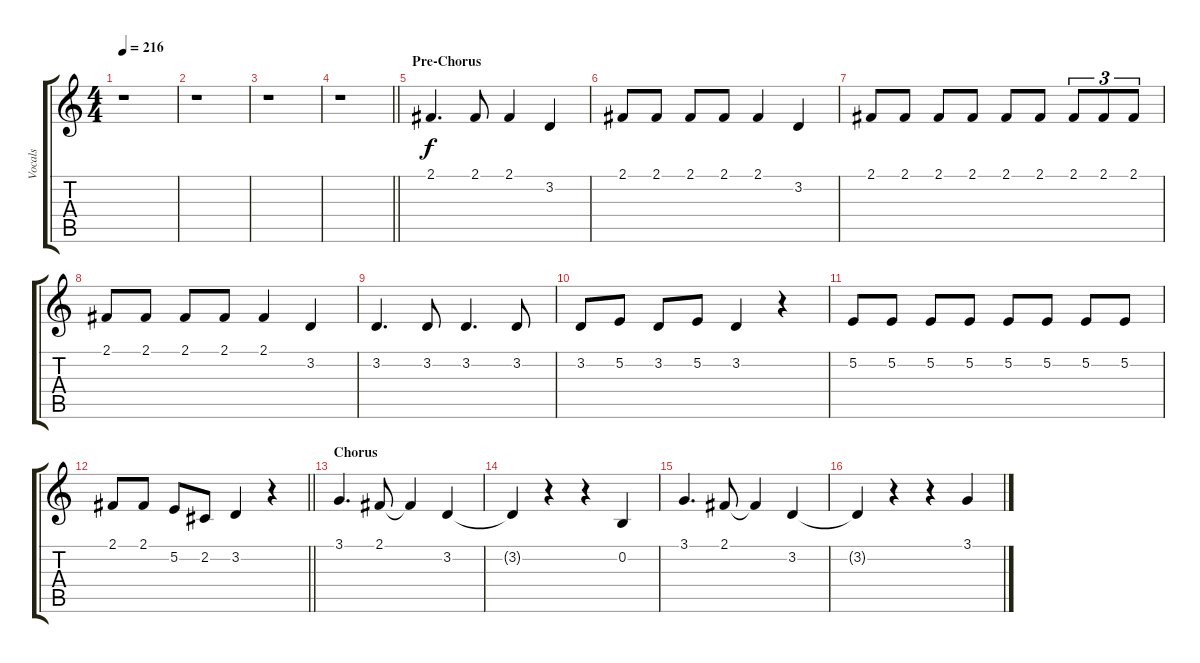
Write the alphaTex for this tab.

\track ("Vocals" "Vocals") {instrument altosax}
\staff {score tabs}
\tuning (E4 B3 G3 D3 A2 E2) {hide}
\ts (4 4)
\tempo 216
\clef g2
\ks c
r.1{dy f} |
r.1 |
r.1 |
\barLineRight lightlight
r.1 |
\section ("" "Pre-Chorus")
2.1.4{d} 2.1.8 2.1.4 3.2.4 |
2.1.8 2.1.8 2.1.8 2.1.8 2.1.4 3.2.4 |
2.1.8 2.1.8 2.1.8 2.1.8 2.1.8 2.1.8 2.1.8{tu (3 2)} 2.1.8{tu (3 2)} 2.1.8{tu (3 2)} |
2.1.8 2.1.8 2.1.8 2.1.8 2.1.4 3.2.4 |
3.2.4{d} 3.2.8 3.2.4{d} 3.2.8 |
3.2.8 5.2.8 3.2.8 5.2.8 3.2.4 r.4 |
5.2.8 5.2.8 5.2.8 5.2.8 5.2.8 5.2.8 5.2.8 5.2.8 |
\barLineRight lightlight
2.1.8 2.1.8 5.2.8 2.2.8 3.2.4 r.4 |
\section ("" "Chorus")
3.1.4{d} 2.1.8 2.1{t}.4 3.2.4 |
3.2{t}.4 r.4 r.4 0.2.4 |
3.1.4{d} 2.1.8 2.1{t}.4 3.2.4 |
3.2{t}.4 r.4 r.4 3.1.4
